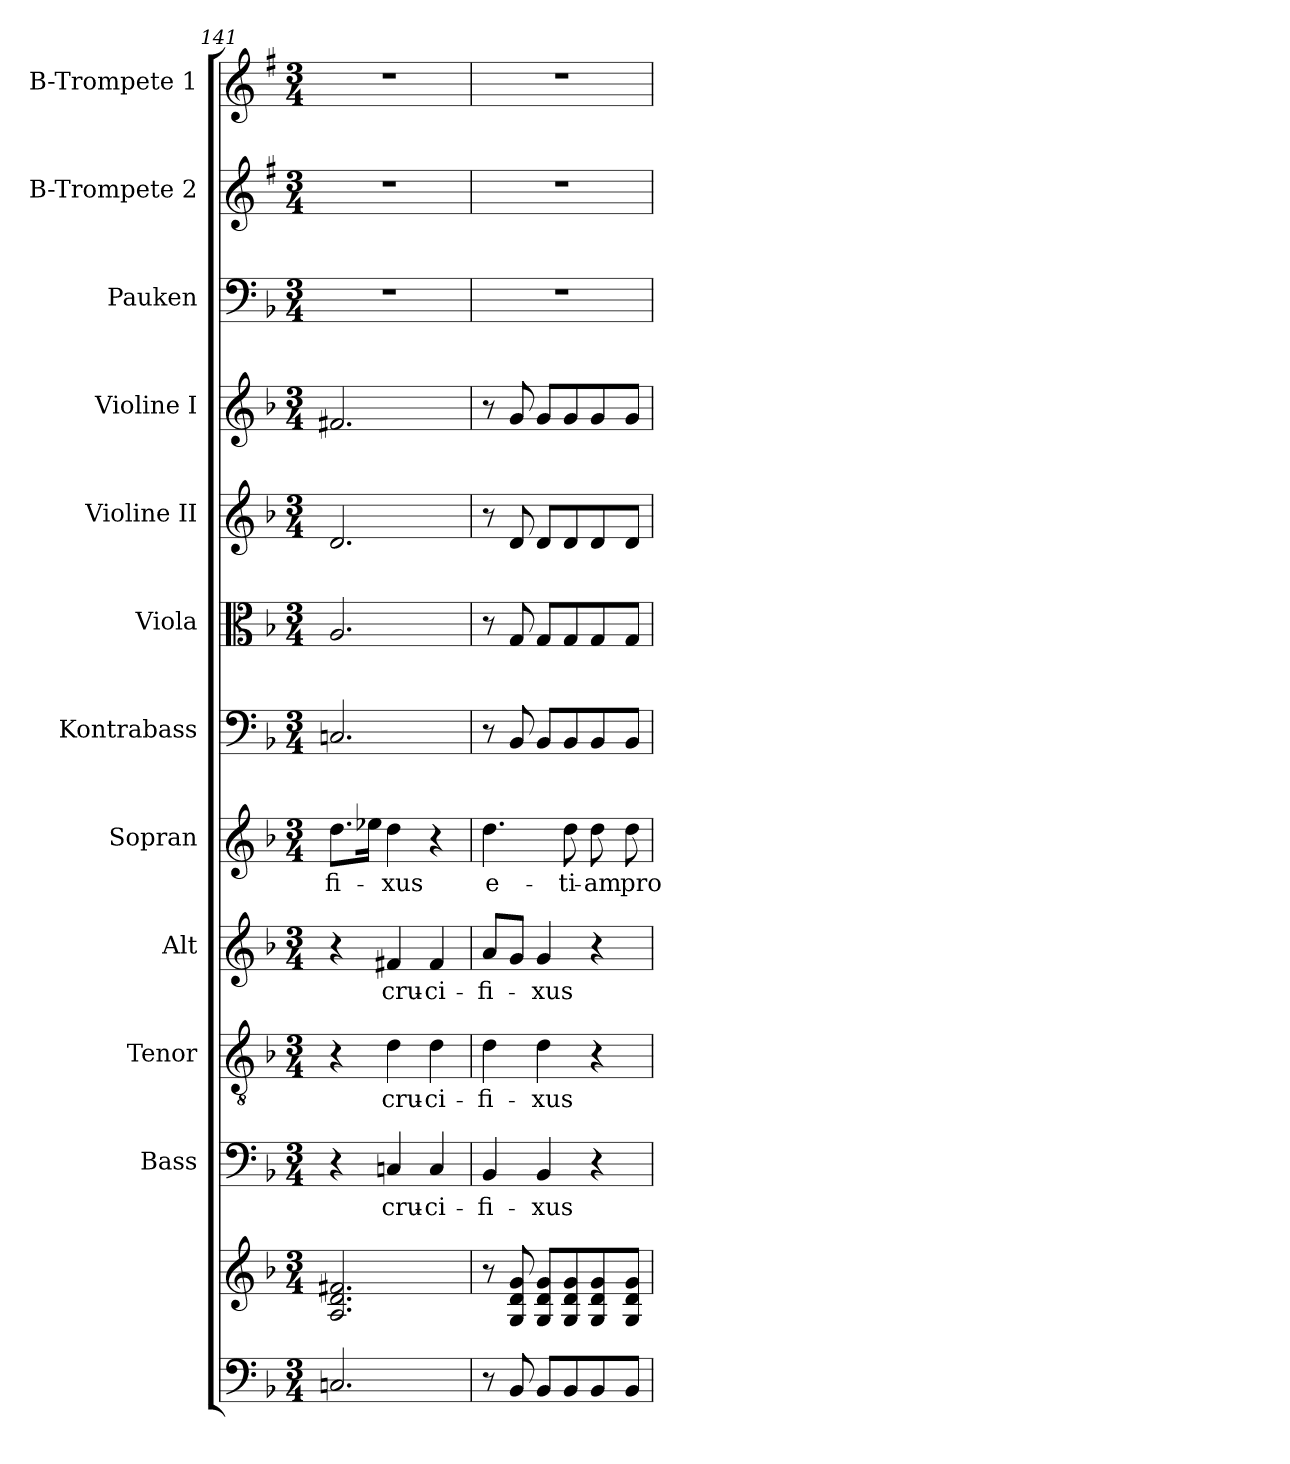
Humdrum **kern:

**kern	**kern	**kern	**text	**kern	**text	**kern	**text	**kern	**text	**kern	**kern	**kern	**kern	**kern	**kern	**kern
*part12	*part12	*part11	*part11	*part10	*part10	*part9	*part9	*part8	*part8	*part7	*part6	*part5	*part4	*part3	*part2	*part1
*staff13	*staff12	*staff11	*staff11	*staff10	*staff10	*staff9	*staff9	*staff8	*staff8	*staff7	*staff6	*staff5	*staff4	*staff3	*staff2	*staff1
*	*	*I"Bass	*	*I"Tenor	*	*I"Alt	*	*I"Sopran	*	*I"Kontrabass	*I"Viola	*I"Violine II	*I"Violine I	*I"Pauken	*I"B-Trompete 2	*I"B-Trompete 1
*	*	*I'B.	*	*I'T.	*	*I'A.	*	*I'S.	*	*I'Kb.	*I'Vla.	*I'Vl. II	*I'Vl. I	*I'Pk.	*I'B Trp. 2	*I'B Trp. 1
*clefF4	*clefG2	*clefF4	*	*clefGv2	*	*clefG2	*	*clefG2	*	*clefF4	*clefC3	*clefG2	*clefG2	*clefF4	*clefG2	*clefG2
*	*	*	*	*	*	*	*	*	*	*ITrd7c12	*	*	*	*	*ITrd1c2	*ITrd1c2
*k[b-]	*k[b-]	*k[b-]	*	*k[b-]	*	*k[b-]	*	*k[b-]	*	*k[b-]	*k[b-]	*k[b-]	*k[b-]	*k[b-]	*k[b-]	*k[b-]
*F:	*F:	*F:	*	*F:	*	*F:	*	*F:	*	*F:	*F:	*F:	*F:	*F:	*F:	*F:
*M3/4	*M3/4	*M3/4	*	*M3/4	*	*M3/4	*	*M3/4	*	*M3/4	*M3/4	*M3/4	*M3/4	*M3/4	*M3/4	*M3/4
=141	=141	=141	=141	=141	=141	=141	=141	=141	=141	=141	=141	=141	=141	=141	=141	=141
!	!	!	!	!	!	!	!	!	!LO:LY:b	!	!	!	!	!	!	!
2.Cn/	2.A/ 2.d/ 2.f#X/	4r	.	4r	.	4r	.	8.dd\L	-fi-	2.CCn/	2.A/	2.d/	2.f#X/	2.r	2.r	2.r
.	.	.	.	.	.	.	.	16ee-X\Jk	.	.	.	.	.	.	.	.
!	!	!	!LO:LY:b	!	!LO:LY:b	!	!LO:LY:b	!	!LO:LY:b	!	!	!	!	!	!	!
.	.	4Cn/	cru-	4d\	cru-	4f#X/	cru-	4dd\	-xus	.	.	.	.	.	.	.
!	!	!	!LO:LY:b	!	!LO:LY:b	!	!LO:LY:b	!	!	!	!	!	!	!	!	!
.	.	4C/	-ci-	4d\	-ci-	4f#/	-ci-	4r	.	.	.	.	.	.	.	.
=142	=142	=142	=142	=142	=142	=142	=142	=142	=142	=142	=142	=142	=142	=142	=142	=142
!	!	!	!LO:LY:b	!	!LO:LY:b	!	!LO:LY:b	!	!LO:LY:b	!	!	!	!	!	!	!
8r	8r	4BB-/	-fi-	4d\	-fi-	8a/L	-fi-	4.dd\	e-	8r	8r	8r	8r	2.r	2.r	2.r
8BB-/	8G/ 8d/ 8g/	.	.	.	.	8g/J	.	.	.	8BBB-/	8G/	8d/	8g/	.	.	.
!	!	!	!LO:LY:b	!	!LO:LY:b	!	!LO:LY:b	!	!	!	!	!	!	!	!	!
8BB-/L	8G/ 8d/ 8g/L	4BB-/	-xus	4d\	-xus	4g/	-xus	.	.	8BBB-/L	8G/L	8d/L	8g/L	.	.	.
!	!	!	!	!	!	!	!	!	!LO:LY:b	!	!	!	!	!	!	!
8BB-/	8G/ 8d/ 8g/	.	.	.	.	.	.	8dd\	-ti-	8BBB-/	8G/	8d/	8g/	.	.	.
!	!	!	!	!	!	!	!	!	!LO:LY:b	!	!	!	!	!	!	!
8BB-/	8G/ 8d/ 8g/	4r	.	4r	.	4r	.	8dd\	-am	8BBB-/	8G/	8d/	8g/	.	.	.
!	!	!	!	!	!	!	!	!	!LO:LY:b	!	!	!	!	!	!	!
8BB-/J	8G/ 8d/ 8g/J	.	.	.	.	.	.	8dd\	pro	8BBB-/J	8G/J	8d/J	8g/J	.	.	.
=	=	=	=	=	=	=	=	=	=	=	=	=	=	=	=	=
*-	*-	*-	*-	*-	*-	*-	*-	*-	*-	*-	*-	*-	*-	*-	*-	*-
